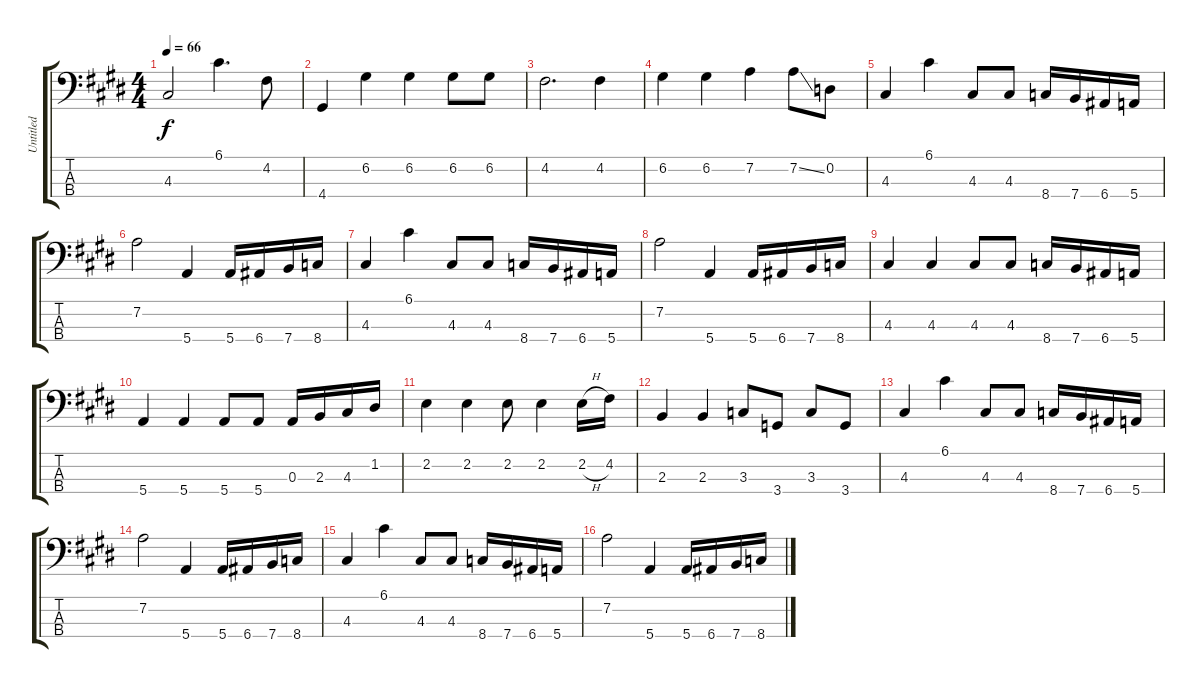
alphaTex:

\track ("Untitled" "Untitled") {instrument electricbassfinger}
\staff {score tabs}
\tuning (G2 D2 A1 E1) {hide}
\ts (4 4)
\tempo 66
\clef f4
\ks e
4.3.2{dy f} 6.1.4{d} 4.2.8 |
4.4.4 6.2.4 6.2.4 6.2.8 6.2.8 |
4.2.2{d} 4.2.4 |
6.2.4 6.2.4 7.2.4 7.2{ss}.8 0.2.8 |
4.3.4 6.1.4 4.3.8 4.3.8 8.4.16 7.4.16 6.4.16 5.4.16 |
7.2.2 5.4.4 5.4.16 6.4.16 7.4.16 8.4.16 |
4.3.4 6.1.4 4.3.8 4.3.8 8.4.16 7.4.16 6.4.16 5.4.16 |
7.2.2 5.4.4 5.4.16 6.4.16 7.4.16 8.4.16 |
4.3.4 4.3.4 4.3.8 4.3.8 8.4.16 7.4.16 6.4.16 5.4.16 |
5.4.4 5.4.4 5.4.8 5.4.8 0.3.16 2.3.16 4.3.16 1.2.16 |
2.2.4 2.2.4 2.2.8 2.2.4 2.2{h}.16 4.2.16 |
2.3.4 2.3.4 3.3.8 3.4.8 3.3.8 3.4.8 |
4.3.4 6.1.4 4.3.8 4.3.8 8.4.16 7.4.16 6.4.16 5.4.16 |
7.2.2 5.4.4 5.4.16 6.4.16 7.4.16 8.4.16 |
4.3.4 6.1.4 4.3.8 4.3.8 8.4.16 7.4.16 6.4.16 5.4.16 |
7.2.2 5.4.4 5.4.16 6.4.16 7.4.16 8.4.16
